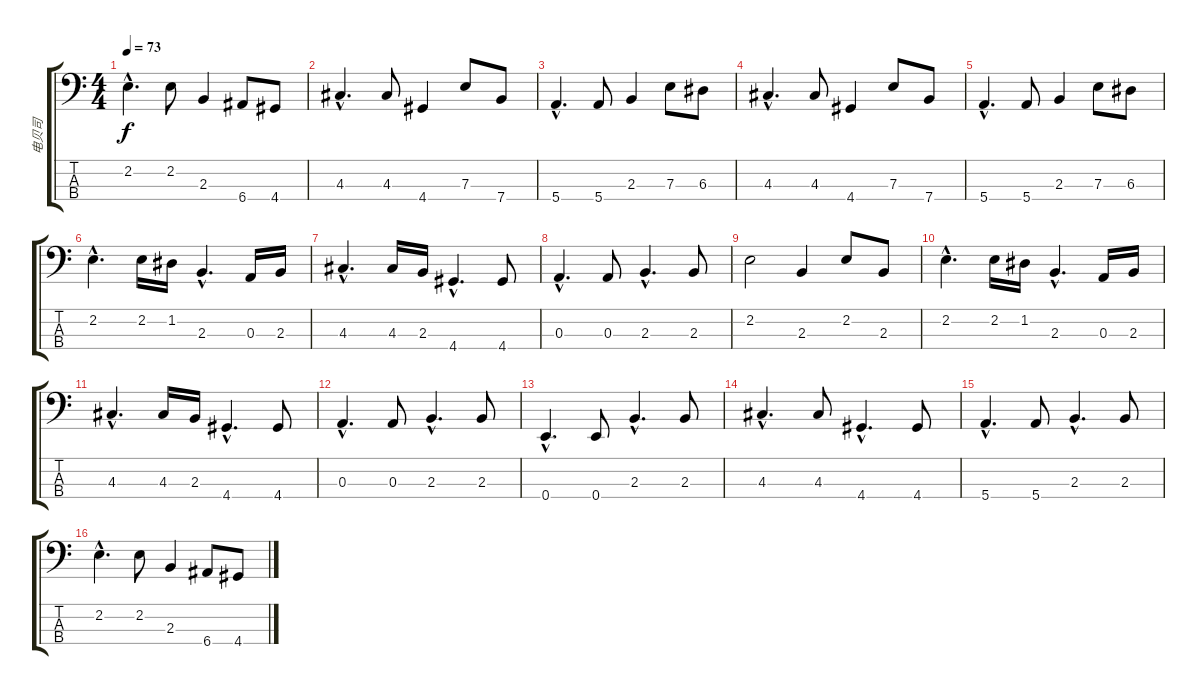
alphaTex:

\track ("电贝司" "电贝司") {instrument electricbassfinger}
\staff {score tabs}
\tuning (G2 D2 A1 E1) {hide}
\ts (4 4)
\tempo 73
\clef f4
\ks c
2.2{hac}.4{d dy f} 2.2.8 2.3.4 6.4.8 4.4.8 |
4.3{hac}.4{d} 4.3.8 4.4.4 7.3.8 7.4.8 |
5.4{hac}.4{d} 5.4.8 2.3.4 7.3.8 6.3.8 |
4.3{hac}.4{d} 4.3.8 4.4.4 7.3.8 7.4.8 |
5.4{hac}.4{d} 5.4.8 2.3.4 7.3.8 6.3.8 |
2.2{hac}.4{d} 2.2.16 1.2.16 2.3{hac}.4{d} 0.3.16 2.3.16 |
4.3{hac}.4{d} 4.3.16 2.3.16 4.4{hac}.4{d} 4.4.8 |
0.3{hac}.4{d} 0.3.8 2.3{hac}.4{d} 2.3.8 |
2.2.2 2.3.4 2.2.8 2.3.8 |
2.2{hac}.4{d} 2.2.16 1.2.16 2.3{hac}.4{d} 0.3.16 2.3.16 |
4.3{hac}.4{d} 4.3.16 2.3.16 4.4{hac}.4{d} 4.4.8 |
0.3{hac}.4{d} 0.3.8 2.3{hac}.4{d} 2.3.8 |
0.4{hac}.4{d} 0.4.8 2.3{hac}.4{d} 2.3.8 |
4.3{hac}.4{d} 4.3.8 4.4{hac}.4{d} 4.4.8 |
5.4{hac}.4{d} 5.4.8 2.3{hac}.4{d} 2.3.8 |
2.2{hac}.4{d} 2.2.8 2.3.4 6.4.8 4.4.8
